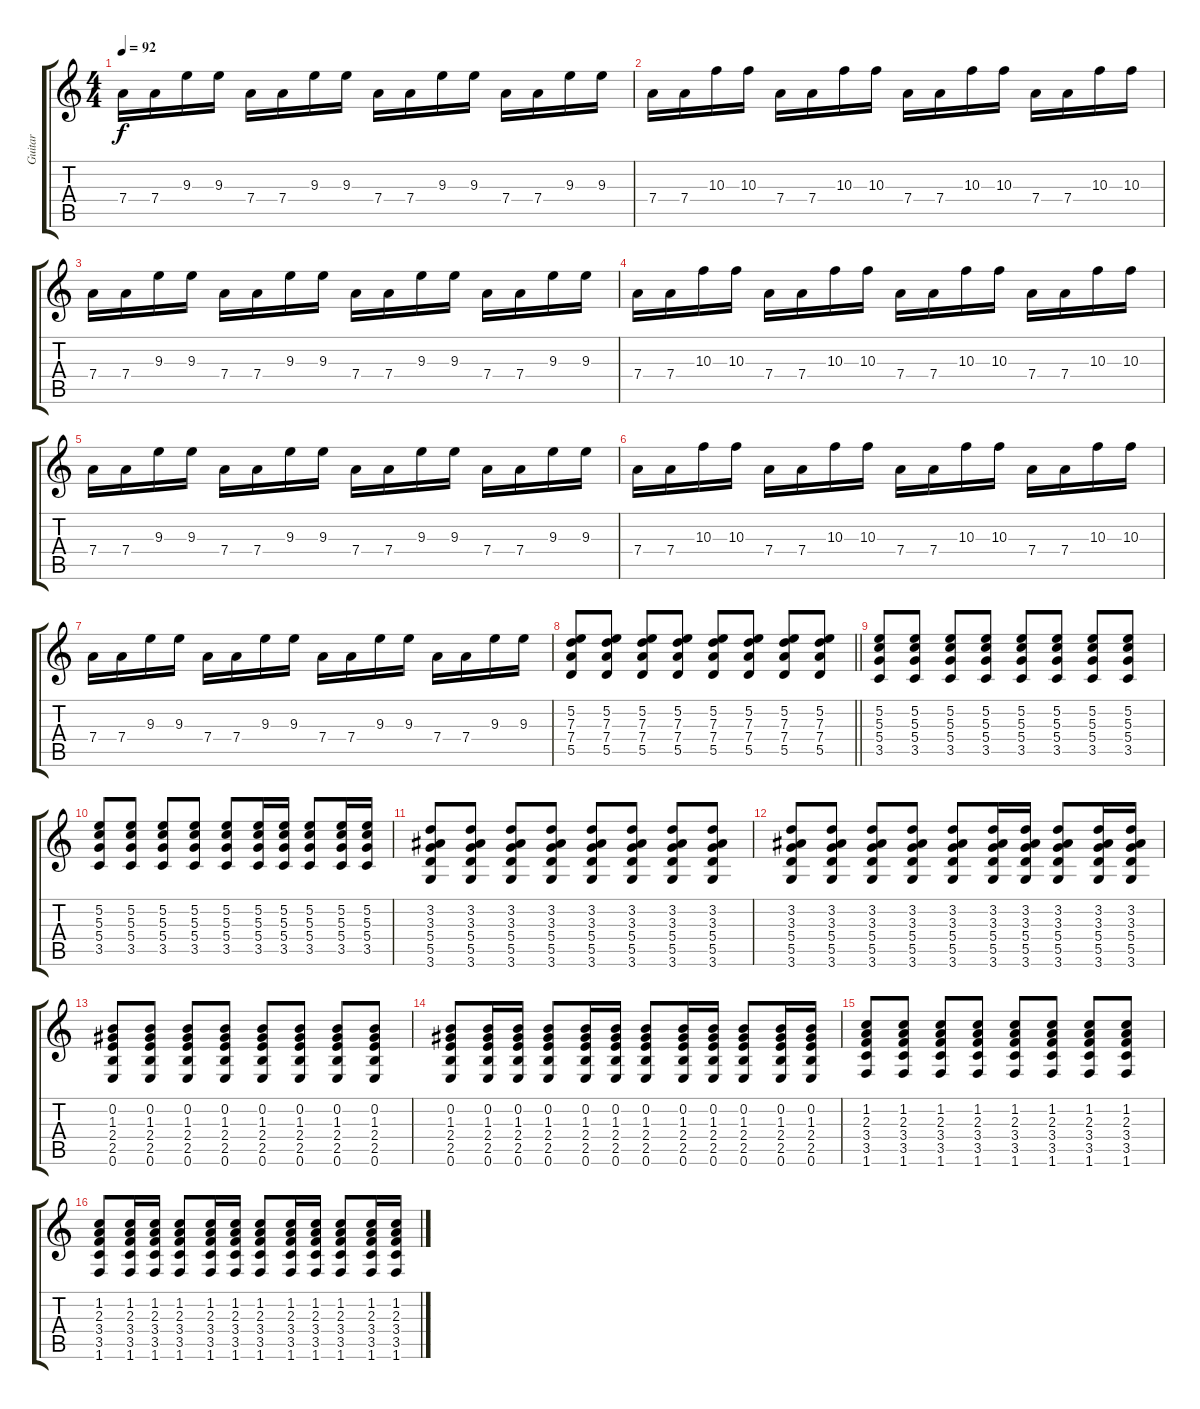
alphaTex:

\track ("Guitar" "Guitar") {instrument overdrivenguitar}
\staff {score tabs}
\tuning (E4 B3 G3 D3 A2 E2) {hide}
\ts (4 4)
\tempo 92
\clef g2
\ks c
7.4.16{dy f} 7.4.16 9.3.16 9.3.16 7.4.16 7.4.16 9.3.16 9.3.16 7.4.16 7.4.16 9.3.16 9.3.16 7.4.16 7.4.16 9.3.16 9.3.16 |
7.4.16 7.4.16 10.3.16 10.3.16 7.4.16 7.4.16 10.3.16 10.3.16 7.4.16 7.4.16 10.3.16 10.3.16 7.4.16 7.4.16 10.3.16 10.3.16 |
7.4.16 7.4.16 9.3.16 9.3.16 7.4.16 7.4.16 9.3.16 9.3.16 7.4.16 7.4.16 9.3.16 9.3.16 7.4.16 7.4.16 9.3.16 9.3.16 |
7.4.16 7.4.16 10.3.16 10.3.16 7.4.16 7.4.16 10.3.16 10.3.16 7.4.16 7.4.16 10.3.16 10.3.16 7.4.16 7.4.16 10.3.16 10.3.16 |
7.4.16 7.4.16 9.3.16 9.3.16 7.4.16 7.4.16 9.3.16 9.3.16 7.4.16 7.4.16 9.3.16 9.3.16 7.4.16 7.4.16 9.3.16 9.3.16 |
7.4.16 7.4.16 10.3.16 10.3.16 7.4.16 7.4.16 10.3.16 10.3.16 7.4.16 7.4.16 10.3.16 10.3.16 7.4.16 7.4.16 10.3.16 10.3.16 |
7.4.16 7.4.16 9.3.16 9.3.16 7.4.16 7.4.16 9.3.16 9.3.16 7.4.16 7.4.16 9.3.16 9.3.16 7.4.16 7.4.16 9.3.16 9.3.16 |
\barLineRight lightlight
(5.2 7.3 7.4 5.5).8 (5.2 7.3 7.4 5.5).8 (5.2 7.3 7.4 5.5).8 (5.2 7.3 7.4 5.5).8 (5.2 7.3 7.4 5.5).8 (5.2 7.3 7.4 5.5).8 (5.2 7.3 7.4 5.5).8 (5.2 7.3 7.4 5.5).8 |
(5.2 5.3 5.4 3.5).8 (5.2 5.3 5.4 3.5).8 (5.2 5.3 5.4 3.5).8 (5.2 5.3 5.4 3.5).8 (5.2 5.3 5.4 3.5).8 (5.2 5.3 5.4 3.5).8 (5.2 5.3 5.4 3.5).8 (5.2 5.3 5.4 3.5).8 |
(5.2 5.3 5.4 3.5).8 (5.2 5.3 5.4 3.5).8 (5.2 5.3 5.4 3.5).8 (5.2 5.3 5.4 3.5).8 (5.2 5.3 5.4 3.5).8 (5.2 5.3 5.4 3.5).16 (5.2 5.3 5.4 3.5).16 (5.2 5.3 5.4 3.5).8 (5.2 5.3 5.4 3.5).16 (5.2 5.3 5.4 3.5).16 |
(3.2 3.3 5.4 5.5 3.6).8 (3.2 3.3 5.4 5.5 3.6).8 (3.2 3.3 5.4 5.5 3.6).8 (3.2 3.3 5.4 5.5 3.6).8 (3.2 3.3 5.4 5.5 3.6).8 (3.2 3.3 5.4 5.5 3.6).8 (3.2 3.3 5.4 5.5 3.6).8 (3.2 3.3 5.4 5.5 3.6).8 |
(3.2 3.3 5.4 5.5 3.6).8 (3.2 3.3 5.4 5.5 3.6).8 (3.2 3.3 5.4 5.5 3.6).8 (3.2 3.3 5.4 5.5 3.6).8 (3.2 3.3 5.4 5.5 3.6).8 (3.2 3.3 5.4 5.5 3.6).16 (3.2 3.3 5.4 5.5 3.6).16 (3.2 3.3 5.4 5.5 3.6).8 (3.2 3.3 5.4 5.5 3.6).16 (3.2 3.3 5.4 5.5 3.6).16 |
(0.2 1.3 2.4 2.5 0.6).8 (0.2 1.3 2.4 2.5 0.6).8 (0.2 1.3 2.4 2.5 0.6).8 (0.2 1.3 2.4 2.5 0.6).8 (0.2 1.3 2.4 2.5 0.6).8 (0.2 1.3 2.4 2.5 0.6).8 (0.2 1.3 2.4 2.5 0.6).8 (0.2 1.3 2.4 2.5 0.6).8 |
(0.2 1.3 2.4 2.5 0.6).8 (0.2 1.3 2.4 2.5 0.6).16 (0.2 1.3 2.4 2.5 0.6).16 (0.2 1.3 2.4 2.5 0.6).8 (0.2 1.3 2.4 2.5 0.6).16 (0.2 1.3 2.4 2.5 0.6).16 (0.2 1.3 2.4 2.5 0.6).8 (0.2 1.3 2.4 2.5 0.6).16 (0.2 1.3 2.4 2.5 0.6).16 (0.2 1.3 2.4 2.5 0.6).8 (0.2 1.3 2.4 2.5 0.6).16 (0.2 1.3 2.4 2.5 0.6).16 |
(1.2 2.3 3.4 3.5 1.6).8 (1.2 2.3 3.4 3.5 1.6).8 (1.2 2.3 3.4 3.5 1.6).8 (1.2 2.3 3.4 3.5 1.6).8 (1.2 2.3 3.4 3.5 1.6).8 (1.2 2.3 3.4 3.5 1.6).8 (1.2 2.3 3.4 3.5 1.6).8 (1.2 2.3 3.4 3.5 1.6).8 |
(1.2 2.3 3.4 3.5 1.6).8 (1.2 2.3 3.4 3.5 1.6).16 (1.2 2.3 3.4 3.5 1.6).16 (1.2 2.3 3.4 3.5 1.6).8 (1.2 2.3 3.4 3.5 1.6).16 (1.2 2.3 3.4 3.5 1.6).16 (1.2 2.3 3.4 3.5 1.6).8 (1.2 2.3 3.4 3.5 1.6).16 (1.2 2.3 3.4 3.5 1.6).16 (1.2 2.3 3.4 3.5 1.6).8 (1.2 2.3 3.4 3.5 1.6).16 (1.2 2.3 3.4 3.5 1.6).16
